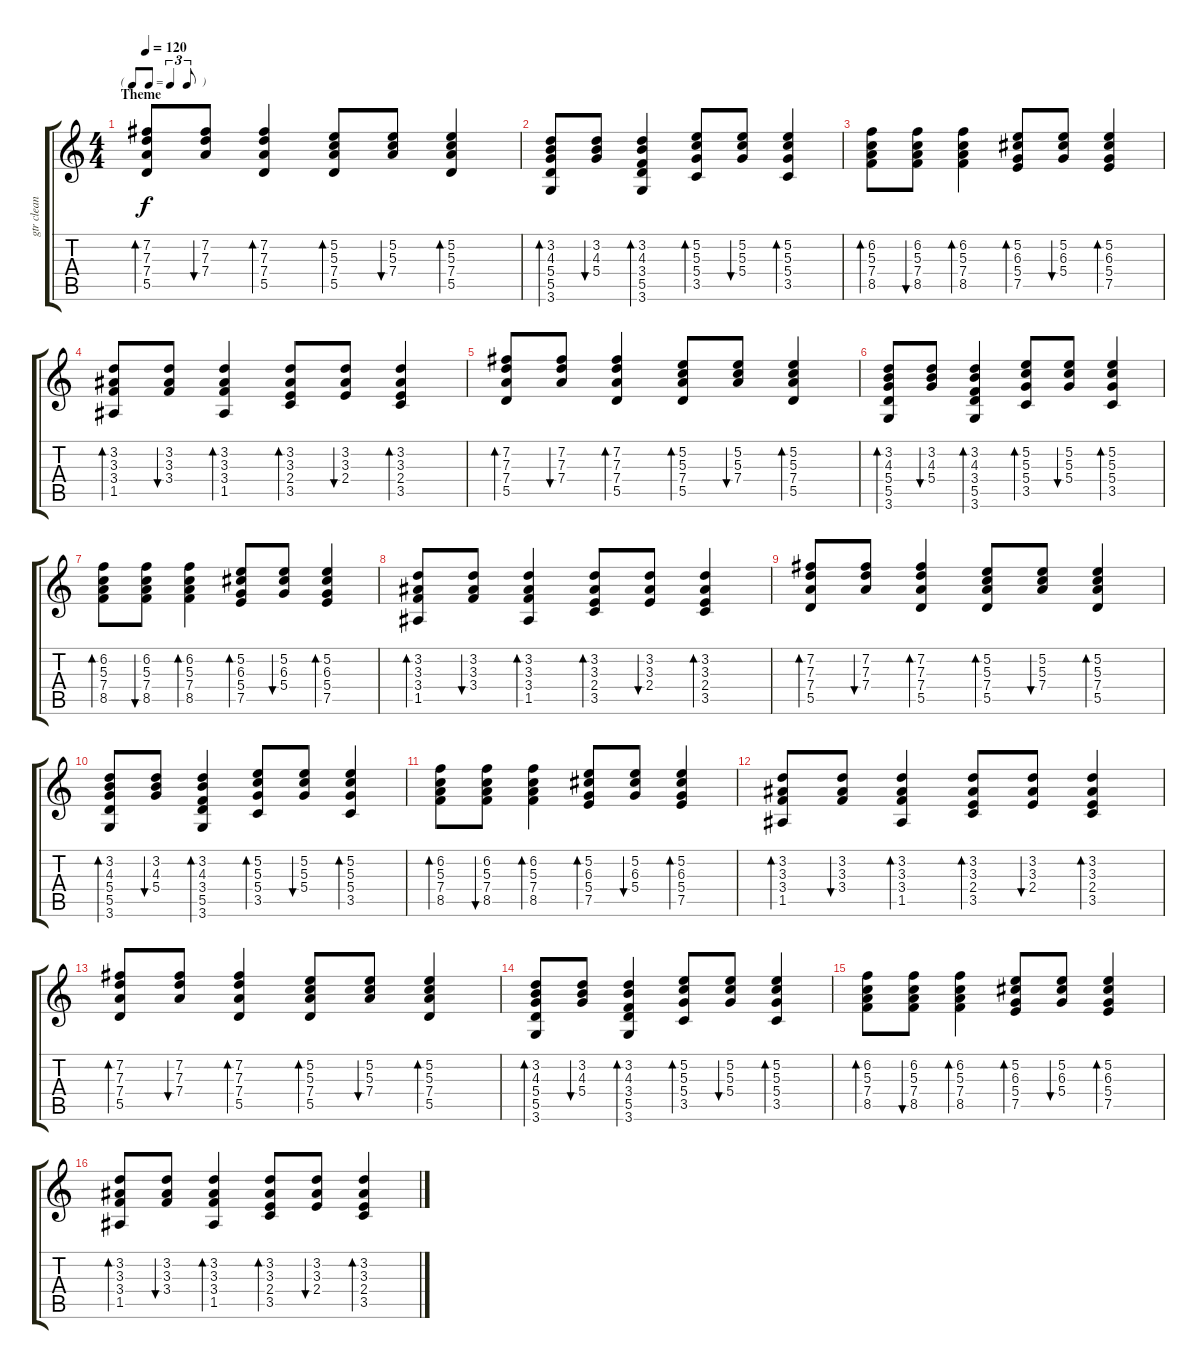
\track ("gtr clean" "gtr clean") {instrument electricguitarjazz}
\staff {score tabs}
\tuning (E4 B3 G3 D3 A2 E2) {hide}
\ts (4 4)
\tf triplet8th
\section ("" "Theme")
\tempo 120
\clef g2
\ks c
(7.2 7.3 7.4 5.5).8{bd 120 dy f instrument electricguitarjazz} (7.2 7.3 7.4).8{bu 120} (7.2 7.3 7.4 5.5).4{bd 60} (5.2 5.3 7.4 5.5).8{bd 60} (5.2 5.3 7.4).8{bu 120} (5.2 5.3 7.4 5.5).4{bd 60} |
(3.2 4.3 5.4 5.5 3.6).8{bd 60} (3.2 4.3 5.4).8{bu 120} (3.2 4.3 3.4 5.5 3.6).4{bd 60} (5.2 5.3 5.4 3.5).8{bd 60} (5.2 5.3 5.4).8{bu 120} (5.2 5.3 5.4 3.5).4{bd 60} |
(6.2 5.3 7.4 8.5).8{bd 240} (6.2 5.3 7.4 8.5).8{bu 120} (6.2 5.3 7.4 8.5).4{bd 120} (5.2 6.3 5.4 7.5).8{bd 240} (5.2 6.3 5.4).8{bu 120} (5.2 6.3 5.4 7.5).4{bd 120} |
(3.2 3.3 3.4 1.5).8{bd 120} (3.2 3.3 3.4).8{bu 120} (3.2 3.3 3.4 1.5).4{bd 60} (3.2 3.3 2.4 3.5).8{bd 60} (3.2 3.3 2.4).8{bu 120} (3.2 3.3 2.4 3.5).4{bd 60} |
(7.2 7.3 7.4 5.5).8{bd 120} (7.2 7.3 7.4).8{bu 120} (7.2 7.3 7.4 5.5).4{bd 60} (5.2 5.3 7.4 5.5).8{bd 60} (5.2 5.3 7.4).8{bu 120} (5.2 5.3 7.4 5.5).4{bd 60} |
(3.2 4.3 5.4 5.5 3.6).8{bd 60} (3.2 4.3 5.4).8{bu 120} (3.2 4.3 3.4 5.5 3.6).4{bd 60} (5.2 5.3 5.4 3.5).8{bd 60} (5.2 5.3 5.4).8{bu 120} (5.2 5.3 5.4 3.5).4{bd 60} |
(6.2 5.3 7.4 8.5).8{bd 240} (6.2 5.3 7.4 8.5).8{bu 120} (6.2 5.3 7.4 8.5).4{bd 120} (5.2 6.3 5.4 7.5).8{bd 240} (5.2 6.3 5.4).8{bu 120} (5.2 6.3 5.4 7.5).4{bd 120} |
(3.2 3.3 3.4 1.5).8{bd 120} (3.2 3.3 3.4).8{bu 120} (3.2 3.3 3.4 1.5).4{bd 60} (3.2 3.3 2.4 3.5).8{bd 60} (3.2 3.3 2.4).8{bu 120} (3.2 3.3 2.4 3.5).4{bd 60} |
(7.2 7.3 7.4 5.5).8{bd 120} (7.2 7.3 7.4).8{bu 120} (7.2 7.3 7.4 5.5).4{bd 60} (5.2 5.3 7.4 5.5).8{bd 60} (5.2 5.3 7.4).8{bu 120} (5.2 5.3 7.4 5.5).4{bd 60} |
(3.2 4.3 5.4 5.5 3.6).8{bd 60} (3.2 4.3 5.4).8{bu 120} (3.2 4.3 3.4 5.5 3.6).4{bd 60} (5.2 5.3 5.4 3.5).8{bd 60} (5.2 5.3 5.4).8{bu 120} (5.2 5.3 5.4 3.5).4{bd 60} |
(6.2 5.3 7.4 8.5).8{bd 240} (6.2 5.3 7.4 8.5).8{bu 120} (6.2 5.3 7.4 8.5).4{bd 120} (5.2 6.3 5.4 7.5).8{bd 240} (5.2 6.3 5.4).8{bu 120} (5.2 6.3 5.4 7.5).4{bd 120} |
(3.2 3.3 3.4 1.5).8{bd 120} (3.2 3.3 3.4).8{bu 120} (3.2 3.3 3.4 1.5).4{bd 60} (3.2 3.3 2.4 3.5).8{bd 60} (3.2 3.3 2.4).8{bu 120} (3.2 3.3 2.4 3.5).4{bd 60} |
(7.2 7.3 7.4 5.5).8{bd 120} (7.2 7.3 7.4).8{bu 120} (7.2 7.3 7.4 5.5).4{bd 60} (5.2 5.3 7.4 5.5).8{bd 60} (5.2 5.3 7.4).8{bu 120} (5.2 5.3 7.4 5.5).4{bd 60} |
(3.2 4.3 5.4 5.5 3.6).8{bd 60} (3.2 4.3 5.4).8{bu 120} (3.2 4.3 3.4 5.5 3.6).4{bd 60} (5.2 5.3 5.4 3.5).8{bd 60} (5.2 5.3 5.4).8{bu 120} (5.2 5.3 5.4 3.5).4{bd 60} |
(6.2 5.3 7.4 8.5).8{bd 240} (6.2 5.3 7.4 8.5).8{bu 120} (6.2 5.3 7.4 8.5).4{bd 120} (5.2 6.3 5.4 7.5).8{bd 240} (5.2 6.3 5.4).8{bu 120} (5.2 6.3 5.4 7.5).4{bd 120} |
(3.2 3.3 3.4 1.5).8{bd 120} (3.2 3.3 3.4).8{bu 120} (3.2 3.3 3.4 1.5).4{bd 60} (3.2 3.3 2.4 3.5).8{bd 60} (3.2 3.3 2.4).8{bu 120} (3.2 3.3 2.4 3.5).4{bd 60}
